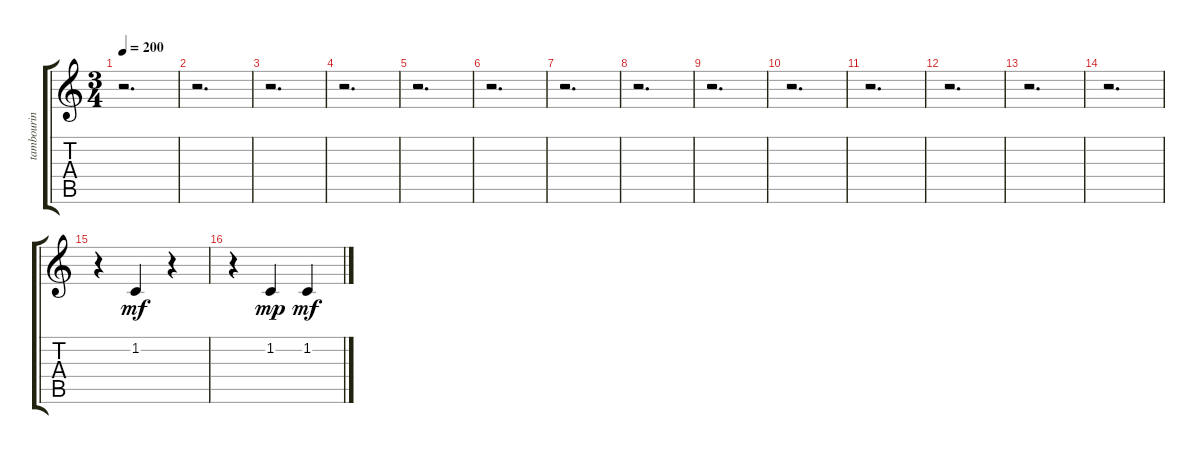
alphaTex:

\track (" tambourine" " tambourin") {instrument agogo}
\staff {score tabs}
\tuning (E4 B3 G3 D3 A2 E2) {hide}
\ts (3 4)
\tempo 200
\clef g2
\ks c
r.2{d dy mf} |
r.2{d} |
r.2{d} |
r.2{d} |
r.2{d} |
r.2{d} |
r.2{d} |
r.2{d} |
r.2{d} |
r.2{d} |
r.2{d} |
r.2{d} |
r.2{d} |
r.2{d} |
r.4 1.2.4 r.4 |
r.4 1.2.4{dy mp} 1.2.4{dy mf}
